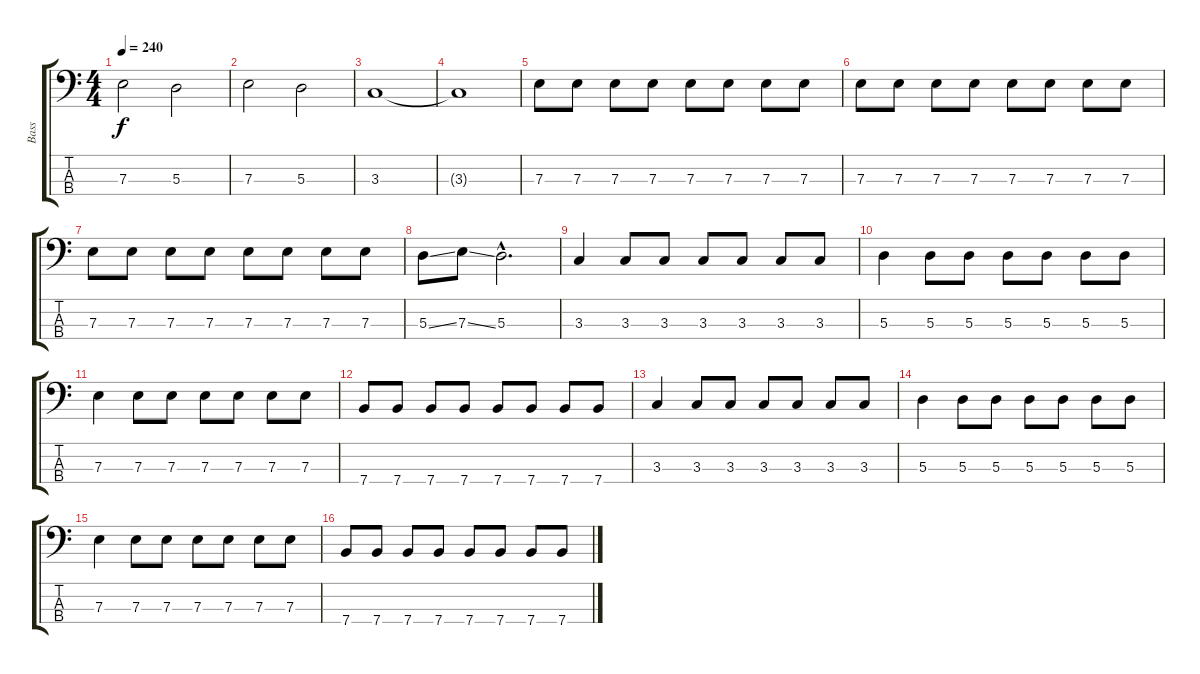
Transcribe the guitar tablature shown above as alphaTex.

\track ("Bass" "Bass") {instrument electricbasspick}
\staff {score tabs}
\tuning (G2 D2 A1 E1) {hide}
\ts (4 4)
\tempo 240
\clef f4
\ks c
7.3.2{dy f} 5.3.2 |
7.3.2 5.3.2 |
3.3.1 |
3.3{t}.1 |
7.3.8 7.3.8 7.3.8 7.3.8 7.3.8 7.3.8 7.3.8 7.3.8 |
7.3.8 7.3.8 7.3.8 7.3.8 7.3.8 7.3.8 7.3.8 7.3.8 |
7.3.8 7.3.8 7.3.8 7.3.8 7.3.8 7.3.8 7.3.8 7.3.8 |
5.3{ss}.8 7.3{ss}.8 5.3{hac}.2{d} |
3.3.4 3.3.8 3.3.8 3.3.8 3.3.8 3.3.8 3.3.8 |
5.3.4 5.3.8 5.3.8 5.3.8 5.3.8 5.3.8 5.3.8 |
7.3.4 7.3.8 7.3.8 7.3.8 7.3.8 7.3.8 7.3.8 |
7.4.8 7.4.8 7.4.8 7.4.8 7.4.8 7.4.8 7.4.8 7.4.8 |
3.3.4 3.3.8 3.3.8 3.3.8 3.3.8 3.3.8 3.3.8 |
5.3.4 5.3.8 5.3.8 5.3.8 5.3.8 5.3.8 5.3.8 |
7.3.4 7.3.8 7.3.8 7.3.8 7.3.8 7.3.8 7.3.8 |
7.4.8 7.4.8 7.4.8 7.4.8 7.4.8 7.4.8 7.4.8 7.4.8
